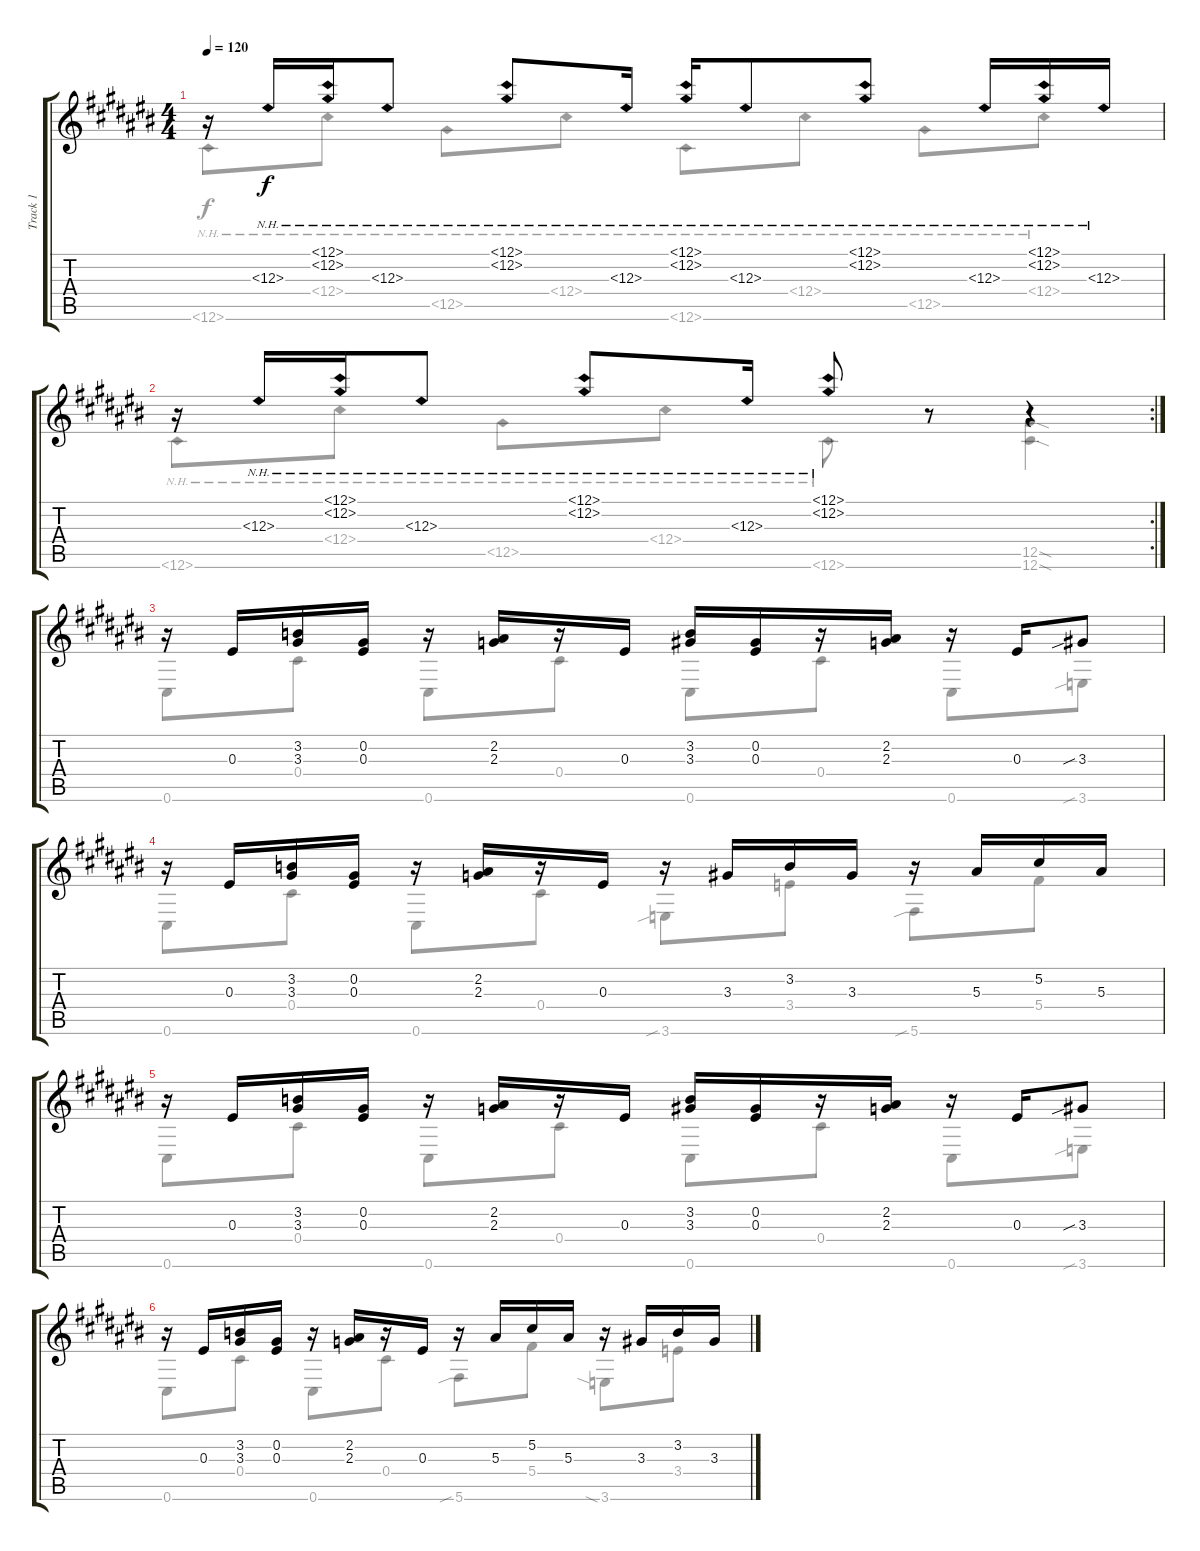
\track ("Track 1" "Track 1") {instrument acousticguitarsteel}
\staff {score tabs}
\tuning (Db4 Ab3 F3 Db3 Ab2 Db2) {hide}
\voice
\ts (4 4)
\tempo 120
\clef g2
\ks c#
r.16{dy f} 12.3{nh}.16 (12.1{nh} 12.2{nh}).16 12.3{nh}.8 (12.1{nh} 12.2{nh}).8 12.3{nh}.16 (12.1{nh} 12.2{nh}).16 12.3{nh}.8 (12.1{nh} 12.2{nh}).8 12.3{nh}.16 (12.1{nh} 12.2{nh}).16 12.3{nh}.16 |
\rc 2
r.16 12.3{nh}.16 (12.1{nh} 12.2{nh}).16 12.3{nh}.8 (12.1{nh} 12.2{nh}).8 12.3{nh}.16 (12.1{nh} 12.2{nh}).8 r.8 r.4 |
r.16 0.3.16 (3.2 3.3).16 (0.2 0.3).16 r.16 (2.2 2.3).16 r.16 0.3.16 (3.2 3.3).16 (0.2 0.3).16 r.16 (2.2 2.3).16 r.16 0.3.16 3.3{sib}.8 |
r.16 0.3.16 (3.2 3.3).16 (0.2 0.3).16 r.16 (2.2 2.3).16 r.16 0.3.16 r.16 3.3.16 3.2.16 3.3.16 r.16 5.3.16 5.2.16 5.3.16 |
r.16 0.3.16 (3.2 3.3).16 (0.2 0.3).16 r.16 (2.2 2.3).16 r.16 0.3.16 (3.2 3.3).16 (0.2 0.3).16 r.16 (2.2 2.3).16 r.16 0.3.16 3.3{sib}.8 |
r.16 0.3.16 (3.2 3.3).16 (0.2 0.3).16 r.16 (2.2 2.3).16 r.16 0.3.16 r.16 5.3.16 5.2.16 5.3.16 r.16 3.3.16 3.2.16 3.3.16
\voice
\clef g2
\ottava regular
\simile none
\ks c#
12.6{nh}.8{dy f} 12.4{nh}.8 12.5{nh}.8 12.4{nh}.8 12.6{nh}.8 12.4{nh}.8 12.5{nh}.8 12.4{nh}.8 |
12.6{nh}.8 12.4{nh}.8 12.5{nh}.8 12.4{nh}.8 12.6{nh}.8 r.8 (12.5{sod} 12.6{sod}).4 |
0.6.8 0.4.8 0.6.8 0.4.8 0.6.8 0.4.8 0.6.8 3.6{sib}.8 |
0.6.8 0.4.8 0.6.8 0.4.8 3.6{sib}.8 3.4.8 5.6{sib}.8 5.4.8 |
0.6.8 0.4.8 0.6.8 0.4.8 0.6.8 0.4.8 0.6.8 3.6{sib}.8 |
0.6.8 0.4.8 0.6.8 0.4.8 5.6{sib}.8 5.4.8 3.6{sia}.8 3.4.8
